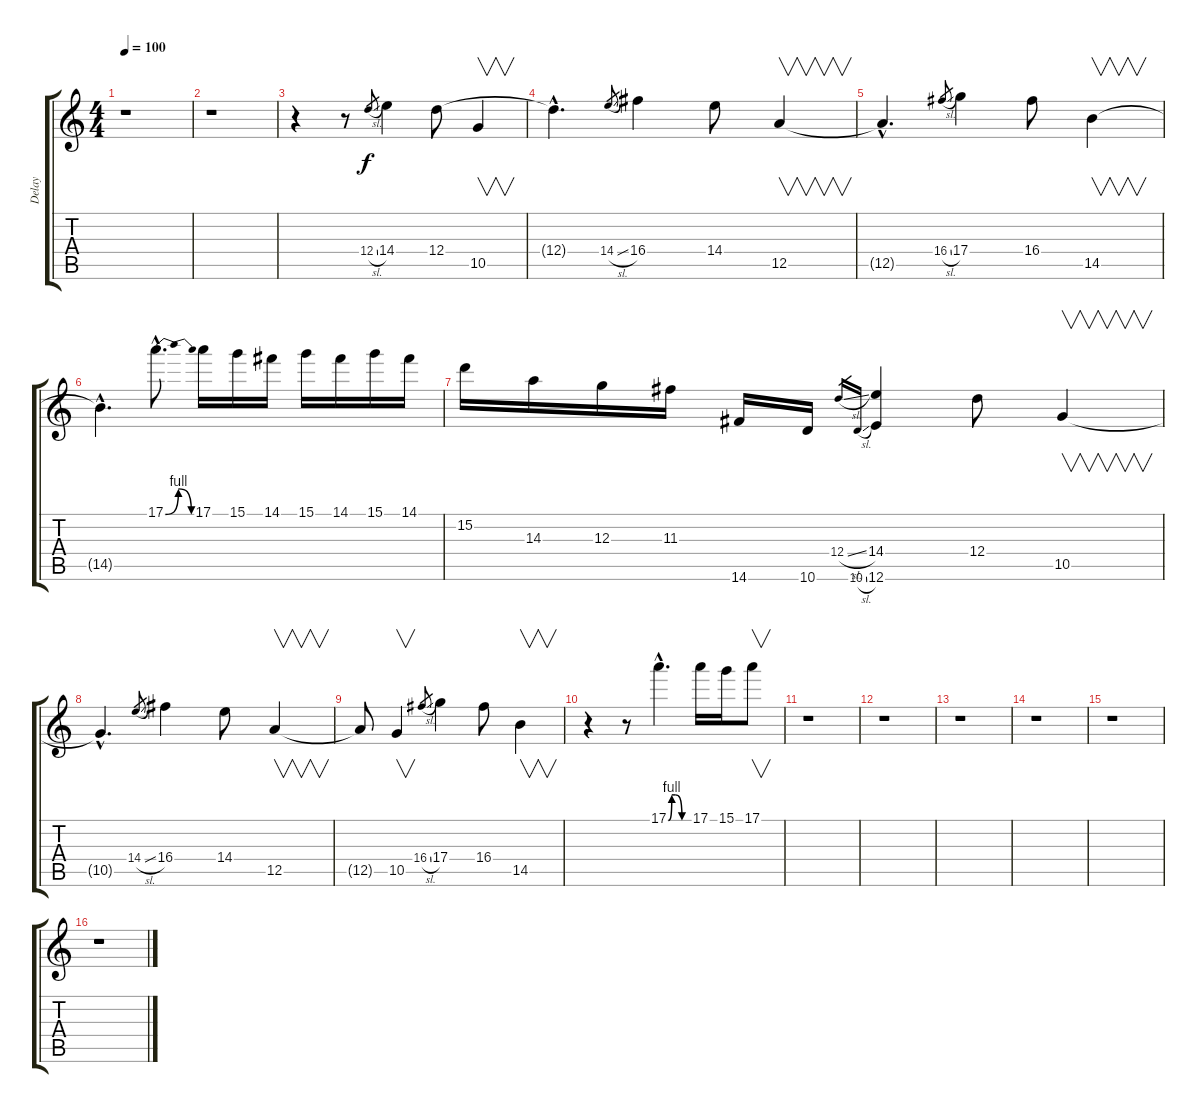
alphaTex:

\track ("Delay" "Delay") {instrument distortionguitar}
\staff {score tabs}
\tuning (E4 B3 G3 D3 A2 E2) {hide}
\ts (4 4)
\tempo 100
\clef g2
\ks c
r.1{dy f} |
r.1 |
r.4 r.8 12.4{sl}.8{gr} 14.4.4 12.4.8 10.5.4{v} |
12.4{hac t}.4{d} 14.4{sl}.8{gr} 16.4.4 14.4.8 12.5.4{v} |
12.5{hac t}.4{d} 16.4{sl}.8{gr} 17.4.4 16.4.8 14.5.4{v} |
14.5{hac t}.4{d} 17.1{be (bendrelease 0 0 15 4 30 4 60 0) hac}.8{d} 17.1.16 15.1.16 14.1.16 15.1.16 14.1.16 15.1.16 14.1.16 |
15.2.16 14.3.16 12.3.16 11.3.16 14.6.16 10.6.16 12.4{sl}.16{gr} 10.6{sl}.16{gr} (14.4 12.6).4 12.4.8 10.5.4{v} |
10.5{hac t}.4{d} 14.4{sl}.8{gr} 16.4.4 14.4.8 12.5.4{v} |
12.5{t}.8 10.5.4{v} 16.4{sl}.8{gr} 17.4.4 16.4.8 14.5.4{v} |
r.4 r.8 17.1{be (custom 0 0 10 4 20 4 40 0 60 0) hac}.4{d} 17.1.16 15.1.16 17.1.8{v} |
r.1 |
r.1 |
r.1 |
r.1 |
r.1 |
r.1
